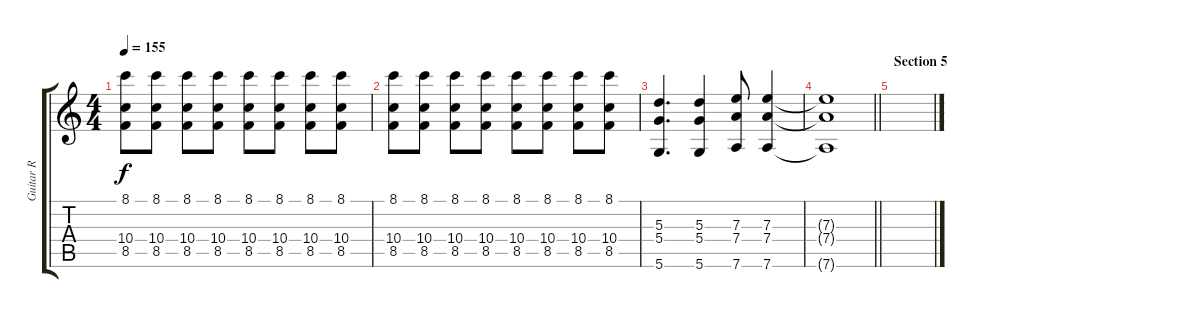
\track ("Guitar R" "Guitar R") {instrument overdrivenguitar}
\staff {score tabs}
\tuning (E4 B3 A3 D3 A2 D2) {hide}
\ts (4 4)
\tempo 155
\clef g2
\ks c
(8.1 10.4 8.5).8{dy f} (8.1 10.4 8.5).8 (8.1 10.4 8.5).8 (8.1 10.4 8.5).8 (8.1 10.4 8.5).8 (8.1 10.4 8.5).8 (8.1 10.4 8.5).8 (8.1 10.4 8.5).8 |
(8.1 10.4 8.5).8 (8.1 10.4 8.5).8 (8.1 10.4 8.5).8 (8.1 10.4 8.5).8 (8.1 10.4 8.5).8 (8.1 10.4 8.5).8 (8.1 10.4 8.5).8 (8.1 10.4 8.5).8 |
(5.3 5.4 5.6).4{d} (5.3 5.4 5.6).4 (7.3 7.4 7.6).8 (7.3 7.4 7.6).4 |
\barLineRight lightlight
(7.3{t} 7.4{t} 7.6{t}).1 |
\section ("" "Section 5")
